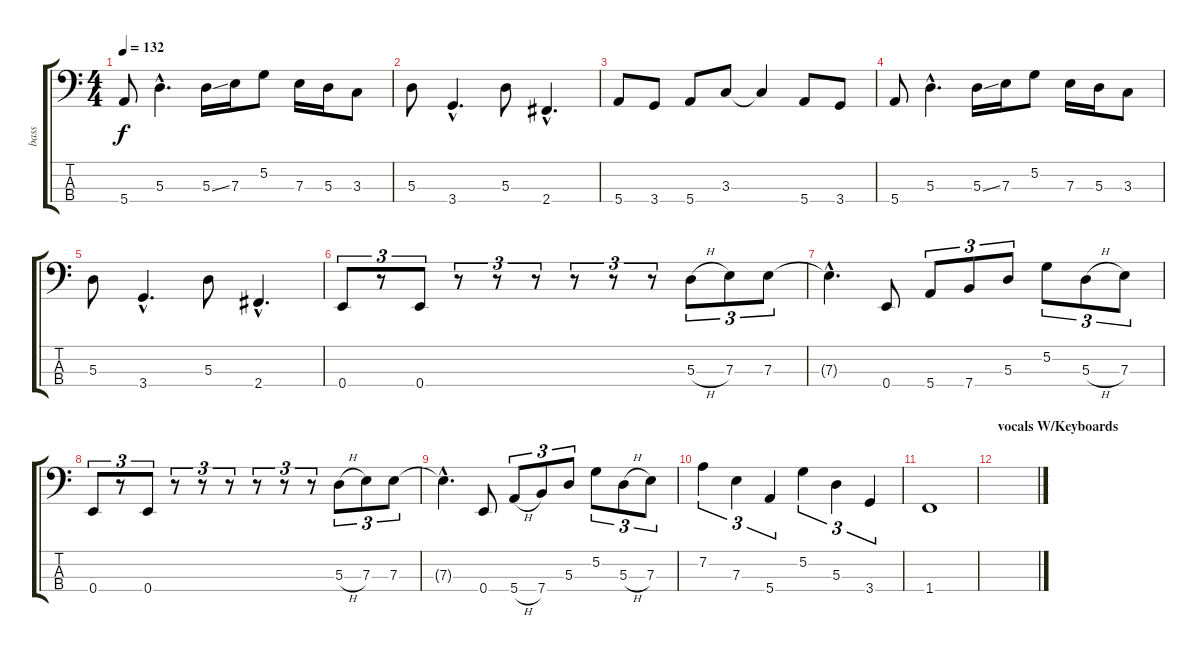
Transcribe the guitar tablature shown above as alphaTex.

\track ("bass" "bass") {instrument electricbasspick}
\staff {score tabs}
\tuning (G2 D2 A1 E1) {hide}
\ts (4 4)
\tempo 132
\clef f4
\ks c
5.4.8{dy f} 5.3{hac}.4{d} 5.3{ss}.16 7.3.16 5.2.8 7.3.16 5.3.16 3.3.8 |
5.3.8 3.4{hac}.4{d} 5.3.8 2.4{hac}.4{d} |
5.4.8 3.4.8 5.4.8 3.3.8 3.3{t}.4 5.4.8 3.4.8 |
5.4.8 5.3{hac}.4{d} 5.3{ss}.16 7.3.16 5.2.8 7.3.16 5.3.16 3.3.8 |
5.3.8 3.4{hac}.4{d} 5.3.8 2.4{hac}.4{d} |
0.4.8{tu (3 2)} r.8{tu (3 2)} 0.4.8{tu (3 2)} r.8{tu (3 2)} r.8{tu (3 2)} r.8{tu (3 2)} r.8{tu (3 2)} r.8{tu (3 2)} r.8{tu (3 2)} 5.3{h}.8{tu (3 2)} 7.3.8{tu (3 2)} 7.3.8{tu (3 2)} |
7.3{hac t}.4{d} 0.4.8 5.4.8{tu (3 2)} 7.4.8{tu (3 2)} 5.3.8{tu (3 2)} 5.2.8{tu (3 2)} 5.3{h}.8{tu (3 2)} 7.3.8{tu (3 2)} |
0.4.8{tu (3 2)} r.8{tu (3 2)} 0.4.8{tu (3 2)} r.8{tu (3 2)} r.8{tu (3 2)} r.8{tu (3 2)} r.8{tu (3 2)} r.8{tu (3 2)} r.8{tu (3 2)} 5.3{h}.8{tu (3 2)} 7.3.8{tu (3 2)} 7.3.8{tu (3 2)} |
7.3{hac t}.4{d} 0.4.8 5.4{h}.8{tu (3 2)} 7.4.8{tu (3 2)} 5.3.8{tu (3 2)} 5.2.8{tu (3 2)} 5.3{h}.8{tu (3 2)} 7.3.8{tu (3 2)} |
7.2.4{tu (3 2)} 7.3.4{tu (3 2)} 5.4.4{tu (3 2)} 5.2.4{tu (3 2)} 5.3.4{tu (3 2)} 3.4.4{tu (3 2)} |
1.4.1 |
\section ("" "vocals W/Keyboards")
